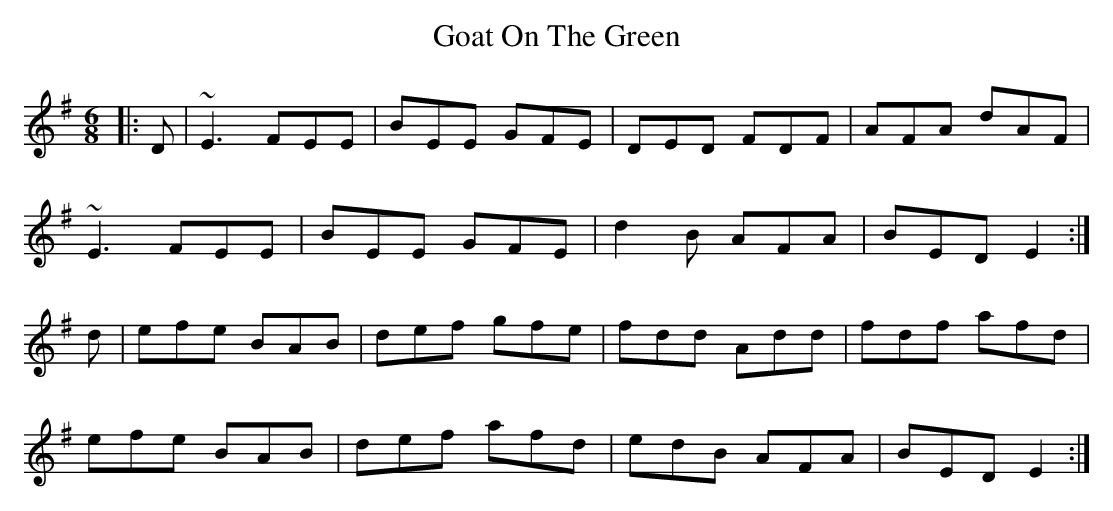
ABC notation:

X:1
T: Goat On The Green
M: 6/8
L: 1/8
K: Emin
|:D|~E3 FEE|BEE GFE|DED FDF|AFA dAF|
~E3 FEE|BEE GFE|d2B AFA|BED E2:|
d|efe BAB|def gfe|fdd Add|fdf afd|
efe BAB|def afd|edB AFA|BED E2:|
